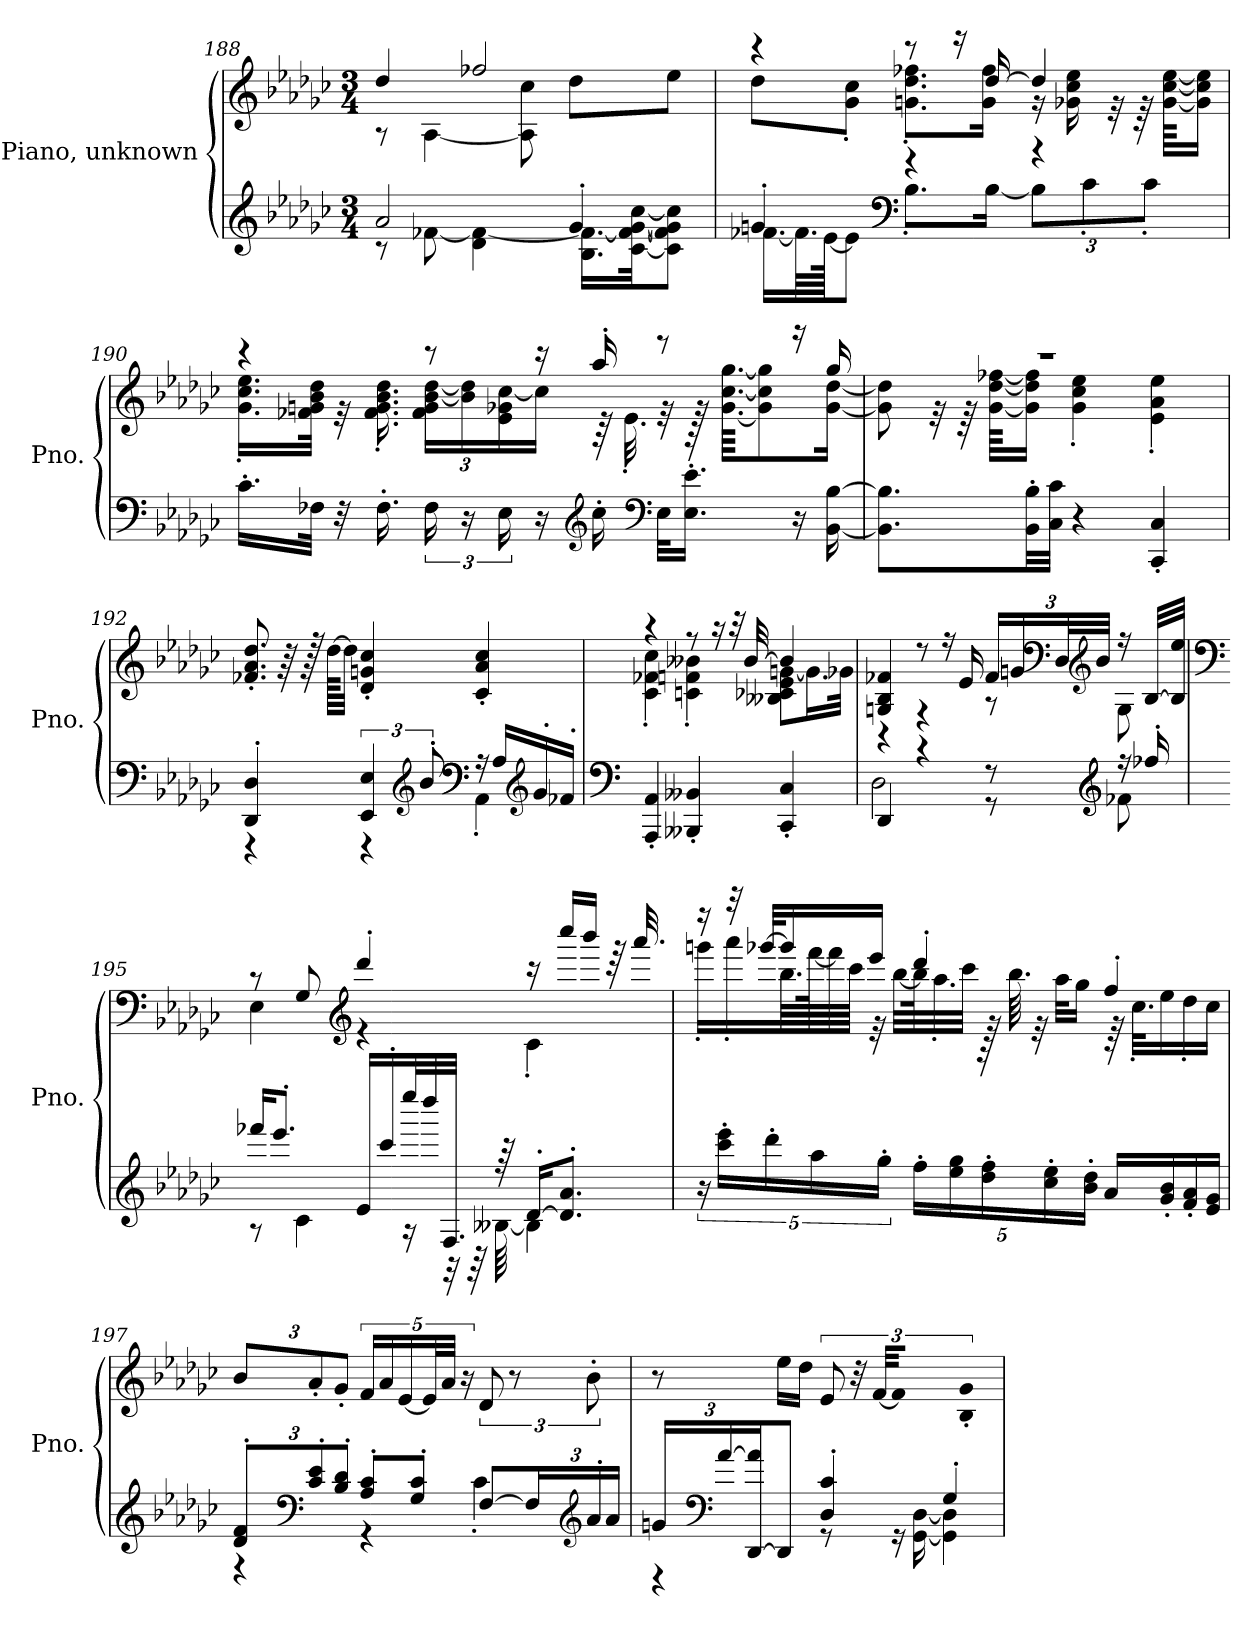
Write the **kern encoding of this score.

**kern	**kern
*part1	*part1
*staff2	*staff1
*I"Piano, unknown	*
*I'Pno.	*
!!LO:LB:g=z
*clefG2	*clefG2
*k[b-e-a-d-g-c-]	*k[b-e-a-d-g-c-]
*M3/4	*M3/4
=188	=188
*^	*^
2a-/	8r	4dd-/	8r
.	[8f-X\	.	[4A-\
.	4d-\ 4f-\_	2ff-X/	.
.	.	.	8A-\] 8cc-\
4g-'/	16.B-\ 16.f-\_LL	.	8dd-\L
.	[32c-\ 32f-\_ [32g-\ [32cc-\JK	.	.
.	8c-\] 8f-\] 8g-\] 8cc-\]J	.	8ee-\J
=189	=189	=189	=189
4gn'/	[16.f-X\LL	4r	8dd-\L
.	64.f-\LL]	.	.
.	[128e-\JJJK	.	.
.	8e-\J]	.	8g-\' 8cc-\'J
*clefF4	*	*	*
4r	8.B-'\L	8r	8.gn\' 8.dd-\' 8.ff-X\'L
.	.	16r	.
.	[16B-\Jk	[16dd-/	16g\ 16ff-\Jk
*	*Xbrackettup	*	*
4r	12B-\L]	4dd-/]	16r
.	.	.	16g-X\ 16cc-\ 16ee-\
.	12c-'\	.	.
.	.	.	32r
.	.	.	64r
.	12c-'\J	.	.
.	.	.	[64g-\ [64cc-\ [64ee-\KKLL
.	.	.	16g-\] 16cc-\] 16ee-\]JJ
*v	*v	*	*
!!LO:LB:g=z	!!
=190	=190	=190
16.c-'\LL	4r	16.g-\' 16.cc-\' 16.ee-\'LL
32F-X\JJk	.	32f-X\ 32gn\ 32b-\ 32dd-\JJk
32r	.	32r
16.F-'\	.	16.f-\' 16.g\' 16.b-\' 16.dd-\'
*brackettup	*	*Xbrackettup
24F-\	8r	24f-\ 24g\ [24b-\ [24dd-\LL
24r	.	24b-\] 24dd-\]
24E-\	.	24e-\ 24g-X\ [24cc-\
16r	16r	16cc-\JJ]
*clefG2	*	*
16cc-'\	16aa-'/	64r
.	.	32.e-'\
*clefF4	*	*
32E-\KLL	8r	32r
16.E-\' 16.e-\'JJ	.	128r
.	.	[64.g-\ [64.cc-\ [64.gg-\KKKL
.	.	8g-\] 8cc-\] 8gg-\]
16r	16r	.
[16BB-\ [16B-\	16gg-/	[16g-\ [16dd-\Jk
=191	=191	=191
8.BB-\] 8.B-\]L	2.r	8g-\] 8dd-\]
.	.	32r
.	.	64r
.	.	[64g-\ [64dd-\ [64ff-X\KKLL
32BB-\' 32B-\'LL	.	16g-\] 16dd-\] 16ff-\]JJ
32C-\ 32c-\JJJ	.	.
4r	.	4g-\' 4cc-\' 4ee-\'
4CC-/' 4C-/'	.	4e-\' 4a-\' 4ee-\'
*	*v	*v
!!LO:LB:g=z
=192	=192
*^	*
4DD-/' 4D-/'	4r	8.f-X/' 8.a-/' 8.dd-/'
.	.	64r
.	.	128r
.	.	[128dd-\KKLLL
.	.	32dd-\JJJ]
6EE-/ 6E-/	4r	4d-/' 4gn/' 4cc-/'
*clefG2	*	*
12b-'/	.	.
*clefF4	*	*
16r	4AA-'\	4c-/' 4a-/' 4cc-/'
16A-/LL	.	.
*clefG2	*	*
16g-'/	.	.
16f-X'/JJ	.	.
*v	*v	*
=193	=193
*clefF4	*
*	*^
4AAA-/' 4AA-/'	4r	4c-\' 4f-X\' 4cc-\'
4BBB--X/' 4BB--X/'	8r	4cn\' 4fn\' 4b--X\'
.	16r	.
.	32r	.
.	[32b--/	.
4CC-/' 4C-/'	4b--/]	8B--X\ 8c-X\ 8e-\ [8gn\L
.	.	16.g\L]
.	.	32g-X\JJk
!!LO:LB:g=z	!!
=194	=194	=194
*^	*	*
4DD-/	2D-\	4Gn/ 4B-/ 4f-X/	4r
4r	.	8r	4r
.	.	16r	.
.	.	16e-/	.
8r	8r	24f-/LL	8r
.	.	24gn/	.
*	*	*clefF4	*
.	.	48D-/L	.
*	*	*clefG2	*
.	.	48b-/JJJ	.
*clefG2	*	*	*
16r	8f-X\	16r	8G\
16ff-X'/	.	[32B-/LLL	.
.	.	32B-/] 32ee-/JJJ	.
!!LO:LB:g=z	!!
=195	=195	=195	=195
*	*	*clefF4	*
16fff-X/KL	8r	8r	4E-\
8.eee-'/J	.	.	.
.	4c-\	8G-/	.
*	*	*clefG2	*
16e-/LL	.	4ddd-'/	4r
16ccc-'/	.	.	.
32eeee-/L	16r	.	.
32dddd-/	.	.	.
32.F/JJJ	32r	.	.
.	64r	.	.
64r	[64B--X\	.	.
[16d-'/KL	4B--\]	16r	4c-'\
8.d-/]' 8.a-/'J	.	16cccc-/LL	.
.	.	16bbb-/JJ	.
.	.	64r	.
.	.	32.aaa-/	.
*v	*v	*	*
!!LO:PB:g=z	!!
=196	=196	=196
20r	16r	16gggn'\LL
20ccc-\' 20eee-\'LL	.	.
.	32r	16aaa-'\
.	[32ggg-X/KLL	.
20ddd-'\	.	.
.	16ggg-/]	64.bb-\LL
.	.	[128fff\K
20aa-\	.	.
.	.	64fff\]
.	.	64ccc-\JJJJ
.	16eee-/JJ	32r
20gg-'\JJ	.	.
.	.	[32bb-\LLL
*Xbrackettup	*	*
20ff'\LL	4ddd-'/	64bb-\K]
.	.	32.aa-'\
20ee-\ 20gg-\	.	.
.	.	32ccc-\JJJ
.	.	128r
20dd-\' 20ff\'	.	.
.	.	64.bb-\
.	.	32r
20cc-\' 20ee-\'	.	.
.	.	32aa-\KLL
.	.	16gg-\JJ
20b-\' 20dd-\'JJ	.	.
16a-/LL	4ff'/	64r
.	.	32.cc-'\KLL
16g-/' 16b-/'	.	16ee-\
16f/' 16a-/'	.	16dd-'\
16e-/ 16g-/JJ	.	16cc-\JJ
*	*v	*v
!!LO:LB:g=z
=197	=197
*^	*
12d-/' 12f/'L	4r	12b-/L
*clefF4	*	*
12c-/' 12e-/'	.	12a-'/
12B-/' 12d-/'J	.	12g-'/J
*	*	*brackettup
8A-/' 8c-/'L	4r	20f/LL
.	.	20a-/
.	.	[20e-/
8G-/' 8c-/'J	.	.
.	.	40e-/L]
.	.	40a-/JJJ
.	.	20r
[8F/L	4c-'\	12d-/
.	.	12r
24F/L]	.	.
*clefG2	*	*
24a-'/	.	12b-'\
24a-/JJ	.	.
=198	=198	=198
24gn/LL	4r	8r
*clefF4	*	*
[24a-/	.	.
[24DD-/ 24a-/]J	.	.
8DD-/J]	.	16ee-\LL
.	.	16dd-\JJ
4D-/' 4c-/'	8r	12e-/
.	.	48r
.	.	[48f/KKL
.	16r	8f/J]
.	[16GG-\ [16D-\	.
4G-'/	4GG-\] 4D-\]	4B-/' 4g-/'
*v	*v	*
=	=
*-	*-
